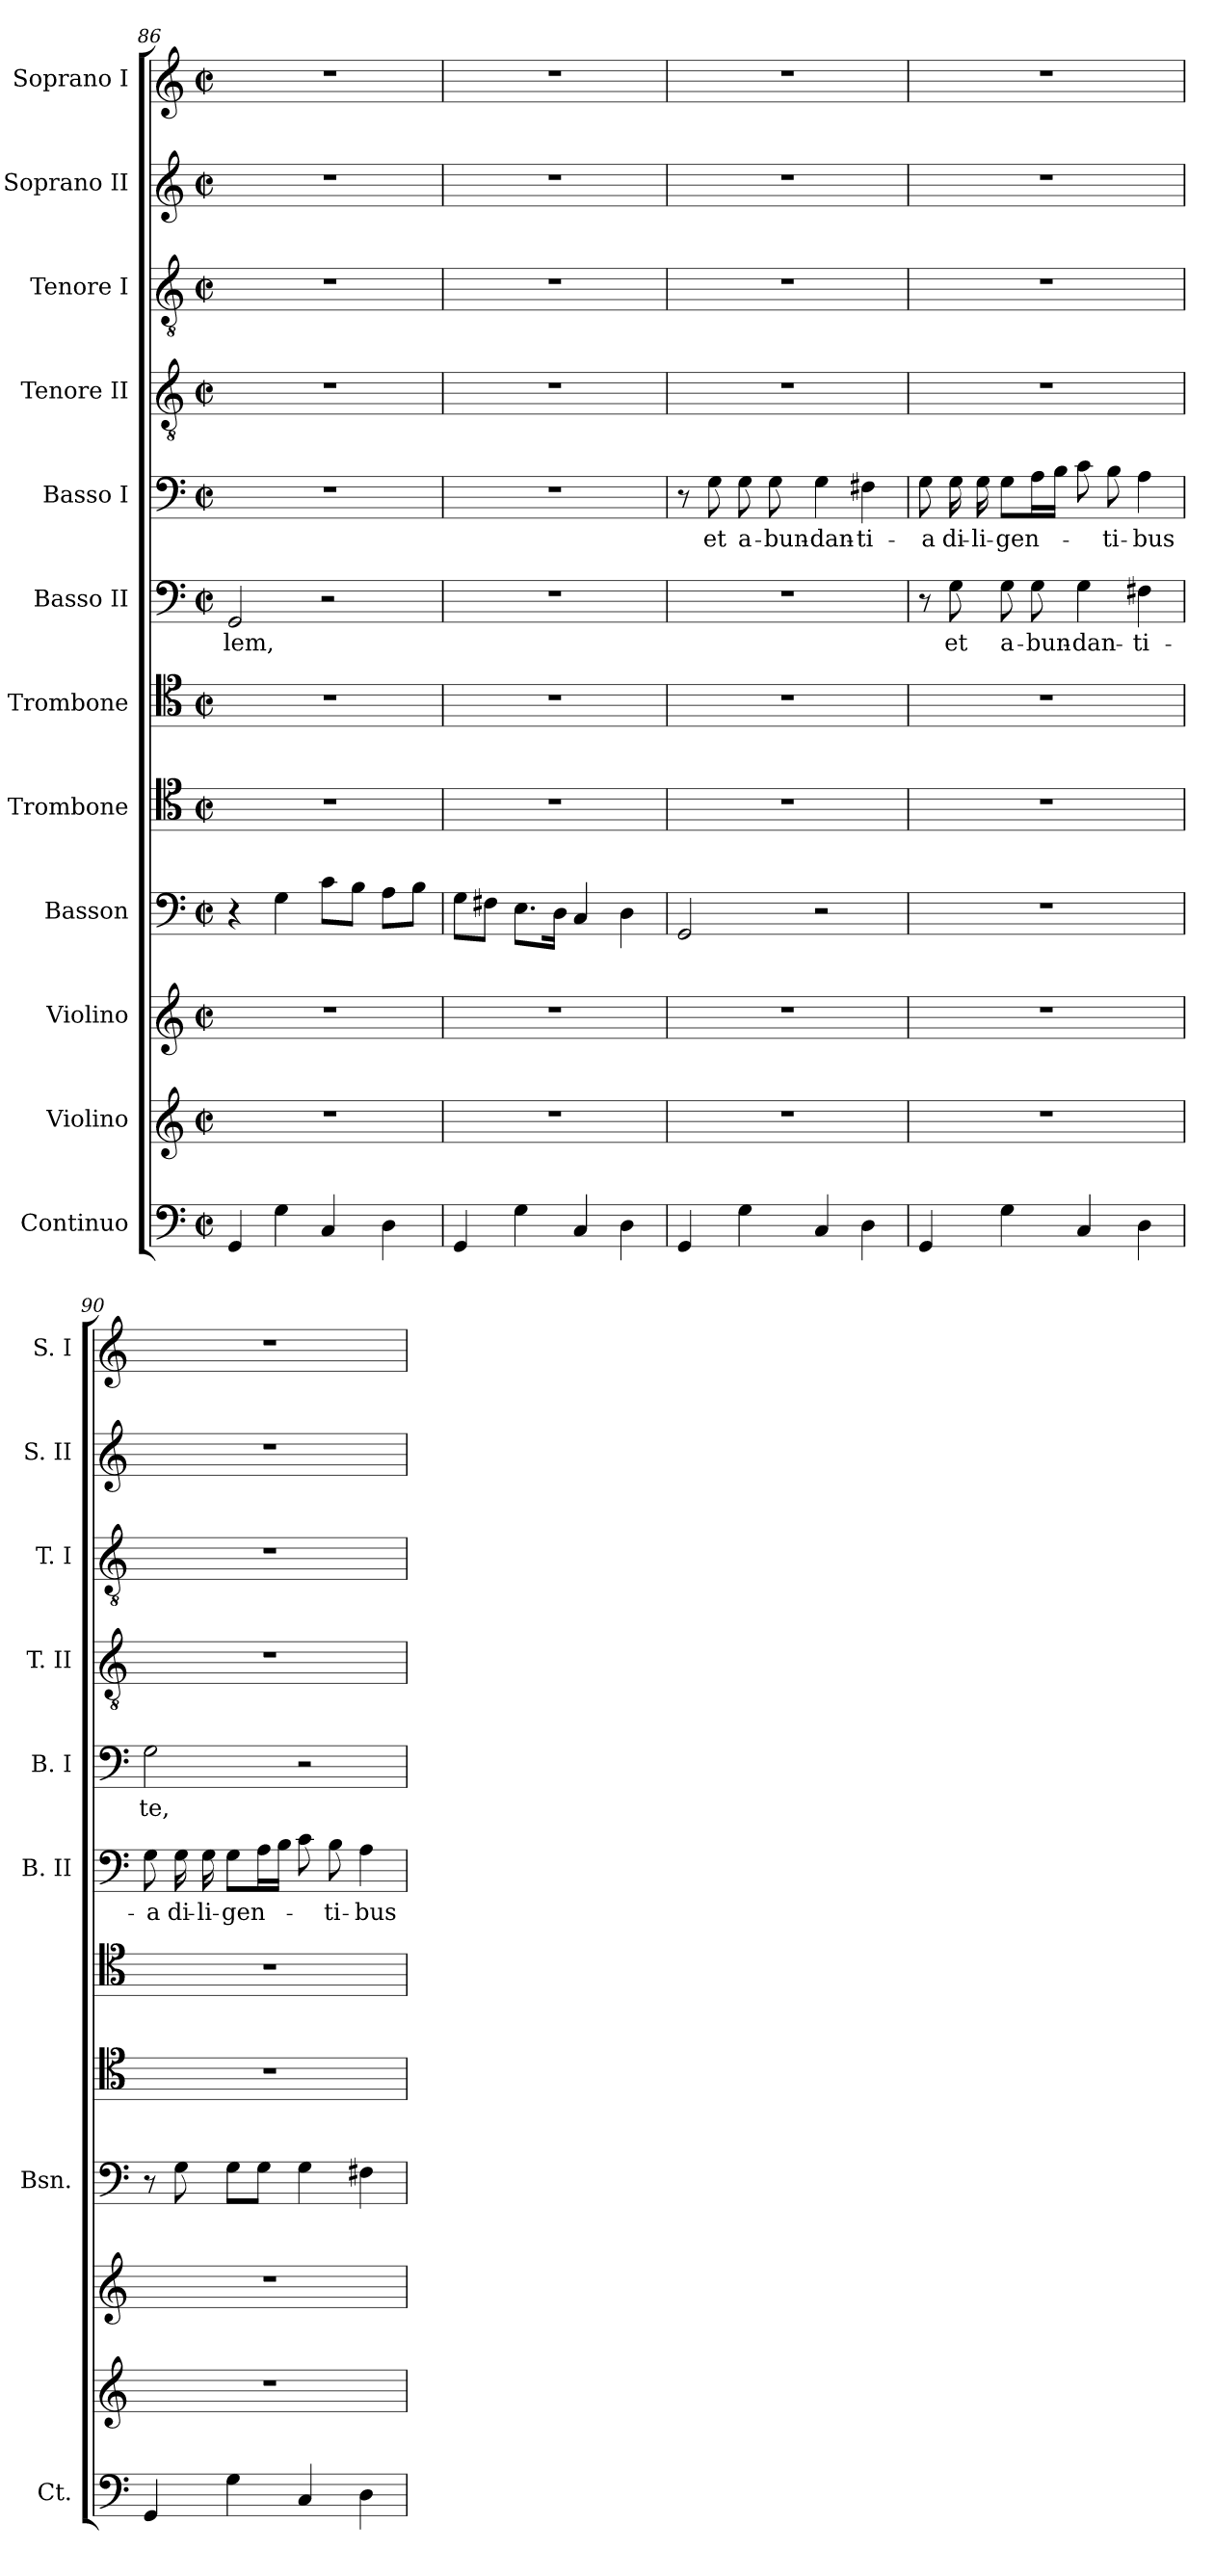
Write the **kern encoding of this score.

**kern	**kern	**kern	**kern	**kern	**kern	**kern	**text	**kern	**text	**kern	**kern	**kern	**kern
*part12	*part11	*part10	*part9	*part8	*part7	*part6	*part6	*part5	*part5	*part4	*part3	*part2	*part1
*staff12	*staff11	*staff10	*staff9	*staff8	*staff7	*staff6	*staff6	*staff5	*staff5	*staff4	*staff3	*staff2	*staff1
*I"Continuo	*I"Violino	*I"Violino	*I"Basson	*I"Trombone	*I"Trombone	*I"Basso II	*	*I"Basso I	*	*I"Tenore II	*I"Tenore I	*I"Soprano II	*I"Soprano I
*I'Ct.	*	*	*I'Bsn.	*	*	*I'B. II	*	*I'B. I	*	*I'T. II	*I'T. I	*I'S. II	*I'S. I
*clefF4	*clefG2	*clefG2	*clefF4	*clefC4	*clefC4	*clefF4	*	*clefF4	*	*clefGv2	*clefGv2	*clefG2	*clefG2
*k[]	*k[]	*k[]	*k[]	*k[]	*k[]	*k[]	*	*k[]	*	*k[]	*k[]	*k[]	*k[]
*M2/2	*M2/2	*M2/2	*M2/2	*M2/2	*M2/2	*M2/2	*	*M2/2	*	*M2/2	*M2/2	*M2/2	*M2/2
*met(c|)	*met(c|)	*met(c|)	*met(c|)	*met(c|)	*met(c|)	*met(c|)	*	*met(c|)	*	*met(c|)	*met(c|)	*met(c|)	*met(c|)
=86	=86	=86	=86	=86	=86	=86	=86	=86	=86	=86	=86	=86	=86
!	!	!	!	!	!	!	!LO:LY:b	!	!	!	!	!	!
4GG/	1r	1r	4r	1r	1r	2GG/	-lem,	1r	.	1r	1r	1r	1r
4G\	.	.	4G\	.	.	.	.	.	.	.	.	.	.
4C/	.	.	8c\L	.	.	2r	.	.	.	.	.	.	.
.	.	.	8B\J	.	.	.	.	.	.	.	.	.	.
4D\	.	.	8A\L	.	.	.	.	.	.	.	.	.	.
.	.	.	8B\J	.	.	.	.	.	.	.	.	.	.
=87	=87	=87	=87	=87	=87	=87	=87	=87	=87	=87	=87	=87	=87
4GG/	1r	1r	8G\L	1r	1r	1r	.	1r	.	1r	1r	1r	1r
.	.	.	8F#X\J	.	.	.	.	.	.	.	.	.	.
4G\	.	.	8.E\L	.	.	.	.	.	.	.	.	.	.
.	.	.	16D\Jk	.	.	.	.	.	.	.	.	.	.
4C/	.	.	4C/	.	.	.	.	.	.	.	.	.	.
4D\	.	.	4D\	.	.	.	.	.	.	.	.	.	.
=88	=88	=88	=88	=88	=88	=88	=88	=88	=88	=88	=88	=88	=88
4GG/	1r	1r	2GG/	1r	1r	1r	.	8r	.	1r	1r	1r	1r
!	!	!	!	!	!	!	!	!	!LO:LY:b	!	!	!	!
.	.	.	.	.	.	.	.	8G\	et	.	.	.	.
!	!	!	!	!	!	!	!	!	!LO:LY:b	!	!	!	!
4G\	.	.	.	.	.	.	.	8G\	a-	.	.	.	.
!	!	!	!	!	!	!	!	!	!LO:LY:b	!	!	!	!
.	.	.	.	.	.	.	.	8G\	-bun-	.	.	.	.
!	!	!	!	!	!	!	!	!	!LO:LY:b	!	!	!	!
4C/	.	.	2r	.	.	.	.	4G\	-dan-	.	.	.	.
!	!	!	!	!	!	!	!	!	!LO:LY:b	!	!	!	!
4D\	.	.	.	.	.	.	.	4F#X\	-ti-	.	.	.	.
=89	=89	=89	=89	=89	=89	=89	=89	=89	=89	=89	=89	=89	=89
!	!	!	!	!	!	!	!	!	!LO:LY:b	!	!	!	!
4GG/	1r	1r	1r	1r	1r	8r	.	8G\	-a	1r	1r	1r	1r
!	!	!	!	!	!	!	!LO:LY:b	!	!LO:LY:b	!	!	!	!
.	.	.	.	.	.	8G\	et	16G\	di-	.	.	.	.
!	!	!	!	!	!	!	!	!	!LO:LY:b	!	!	!	!
.	.	.	.	.	.	.	.	16G\	-li-	.	.	.	.
!	!	!	!	!	!	!	!LO:LY:b	!	!LO:LY:b	!	!	!	!
4G\	.	.	.	.	.	8G\	a-	8G\L	-gen-	.	.	.	.
!	!	!	!	!	!	!	!LO:LY:b	!	!	!	!	!	!
.	.	.	.	.	.	8G\	-bun-	16A\L	.	.	.	.	.
.	.	.	.	.	.	.	.	16B\JJ	.	.	.	.	.
!	!	!	!	!	!	!	!LO:LY:b	!	!	!	!	!	!
4C/	.	.	.	.	.	4G\	-dan-	8c\	.	.	.	.	.
!	!	!	!	!	!	!	!	!	!LO:LY:b	!	!	!	!
.	.	.	.	.	.	.	.	8B\	-ti-	.	.	.	.
!	!	!	!	!	!	!	!LO:LY:b	!	!LO:LY:b	!	!	!	!
4D\	.	.	.	.	.	4F#X\	-ti-	4A\	-bus	.	.	.	.
!!LO:LB:g=z
=90	=90	=90	=90	=90	=90	=90	=90	=90	=90	=90	=90	=90	=90
!	!	!	!	!	!	!	!LO:LY:b	!	!LO:LY:b	!	!	!	!
4GG/	1r	1r	8r	1r	1r	8G\	-a	2G\	te,	1r	1r	1r	1r
!	!	!	!	!	!	!	!LO:LY:b	!	!	!	!	!	!
.	.	.	8G\	.	.	16G\	di-	.	.	.	.	.	.
!	!	!	!	!	!	!	!LO:LY:b	!	!	!	!	!	!
.	.	.	.	.	.	16G\	-li-	.	.	.	.	.	.
!	!	!	!	!	!	!	!LO:LY:b	!	!	!	!	!	!
4G\	.	.	8G\L	.	.	8G\L	-gen-	.	.	.	.	.	.
.	.	.	8G\J	.	.	16A\L	.	.	.	.	.	.	.
.	.	.	.	.	.	16B\JJ	.	.	.	.	.	.	.
4C/	.	.	4G\	.	.	8c\	.	2r	.	.	.	.	.
!	!	!	!	!	!	!	!LO:LY:b	!	!	!	!	!	!
.	.	.	.	.	.	8B\	-ti-	.	.	.	.	.	.
!	!	!	!	!	!	!	!LO:LY:b	!	!	!	!	!	!
4D\	.	.	4F#X\	.	.	4A\	-bus	.	.	.	.	.	.
=	=	=	=	=	=	=	=	=	=	=	=	=	=
*-	*-	*-	*-	*-	*-	*-	*-	*-	*-	*-	*-	*-	*-
